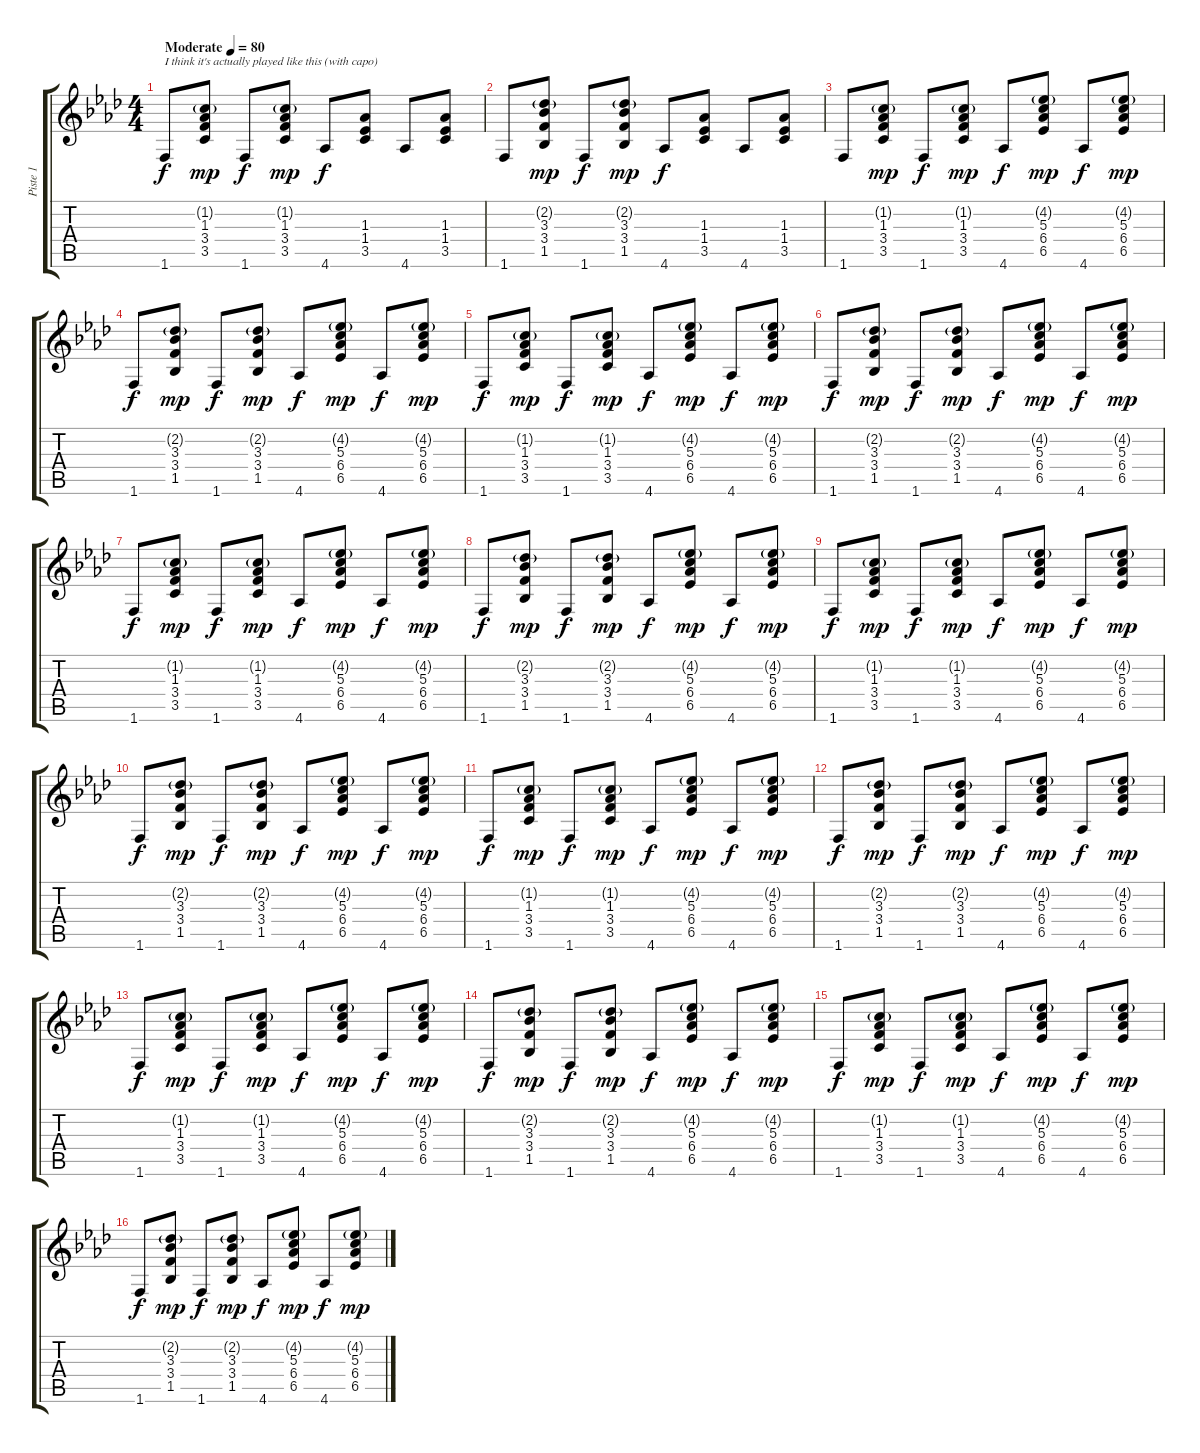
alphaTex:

\track ("Piste 1" "Piste 1") {instrument acousticguitarsteel}
\staff {score tabs}
\tuning (E4 B3 G3 D3 A2 E2) {hide}
\ts (4 4)
\tempo (80 "Moderate")
\clef g2
\ks ab
1.6.8{txt "I think it's actually played like this (with capo)" dy f instrument acousticguitarsteel} (1.2{g} 1.3 3.4 3.5).8{dy mp} 1.6.8{dy f} (1.2{g} 1.3 3.4 3.5).8{dy mp} 4.6.8{dy f} (1.3 1.4 3.5).8 4.6.8 (1.3 1.4 3.5).8 |
1.6.8 (2.2{g} 3.3 3.4 1.5).8{dy mp} 1.6.8{dy f} (2.2{g} 3.3 3.4 1.5).8{dy mp} 4.6.8{dy f} (1.3 1.4 3.5).8 4.6.8 (1.3 1.4 3.5).8 |
1.6.8 (1.2{g} 1.3 3.4 3.5).8{dy mp} 1.6.8{dy f} (1.2{g} 1.3 3.4 3.5).8{dy mp} 4.6.8{dy f} (4.2{g} 5.3 6.4 6.5).8{dy mp} 4.6.8{dy f} (4.2{g} 5.3 6.4 6.5).8{dy mp} |
1.6.8{dy f} (2.2{g} 3.3 3.4 1.5).8{dy mp} 1.6.8{dy f} (2.2{g} 3.3 3.4 1.5).8{dy mp} 4.6.8{dy f} (4.2{g} 5.3 6.4 6.5).8{dy mp} 4.6.8{dy f} (4.2{g} 5.3 6.4 6.5).8{dy mp} |
1.6.8{dy f} (1.2{g} 1.3 3.4 3.5).8{dy mp} 1.6.8{dy f} (1.2{g} 1.3 3.4 3.5).8{dy mp} 4.6.8{dy f} (4.2{g} 5.3 6.4 6.5).8{dy mp} 4.6.8{dy f} (4.2{g} 5.3 6.4 6.5).8{dy mp} |
1.6.8{dy f} (2.2{g} 3.3 3.4 1.5).8{dy mp} 1.6.8{dy f} (2.2{g} 3.3 3.4 1.5).8{dy mp} 4.6.8{dy f} (4.2{g} 5.3 6.4 6.5).8{dy mp} 4.6.8{dy f} (4.2{g} 5.3 6.4 6.5).8{dy mp} |
1.6.8{dy f} (1.2{g} 1.3 3.4 3.5).8{dy mp} 1.6.8{dy f} (1.2{g} 1.3 3.4 3.5).8{dy mp} 4.6.8{dy f} (4.2{g} 5.3 6.4 6.5).8{dy mp} 4.6.8{dy f} (4.2{g} 5.3 6.4 6.5).8{dy mp} |
1.6.8{dy f} (2.2{g} 3.3 3.4 1.5).8{dy mp} 1.6.8{dy f} (2.2{g} 3.3 3.4 1.5).8{dy mp} 4.6.8{dy f} (4.2{g} 5.3 6.4 6.5).8{dy mp} 4.6.8{dy f} (4.2{g} 5.3 6.4 6.5).8{dy mp} |
1.6.8{dy f} (1.2{g} 1.3 3.4 3.5).8{dy mp} 1.6.8{dy f} (1.2{g} 1.3 3.4 3.5).8{dy mp} 4.6.8{dy f} (4.2{g} 5.3 6.4 6.5).8{dy mp} 4.6.8{dy f} (4.2{g} 5.3 6.4 6.5).8{dy mp} |
1.6.8{dy f} (2.2{g} 3.3 3.4 1.5).8{dy mp} 1.6.8{dy f} (2.2{g} 3.3 3.4 1.5).8{dy mp} 4.6.8{dy f} (4.2{g} 5.3 6.4 6.5).8{dy mp} 4.6.8{dy f} (4.2{g} 5.3 6.4 6.5).8{dy mp} |
1.6.8{dy f} (1.2{g} 1.3 3.4 3.5).8{dy mp} 1.6.8{dy f} (1.2{g} 1.3 3.4 3.5).8{dy mp} 4.6.8{dy f} (4.2{g} 5.3 6.4 6.5).8{dy mp} 4.6.8{dy f} (4.2{g} 5.3 6.4 6.5).8{dy mp} |
1.6.8{dy f} (2.2{g} 3.3 3.4 1.5).8{dy mp} 1.6.8{dy f} (2.2{g} 3.3 3.4 1.5).8{dy mp} 4.6.8{dy f} (4.2{g} 5.3 6.4 6.5).8{dy mp} 4.6.8{dy f} (4.2{g} 5.3 6.4 6.5).8{dy mp} |
1.6.8{dy f} (1.2{g} 1.3 3.4 3.5).8{dy mp} 1.6.8{dy f} (1.2{g} 1.3 3.4 3.5).8{dy mp} 4.6.8{dy f} (4.2{g} 5.3 6.4 6.5).8{dy mp} 4.6.8{dy f} (4.2{g} 5.3 6.4 6.5).8{dy mp} |
1.6.8{dy f} (2.2{g} 3.3 3.4 1.5).8{dy mp} 1.6.8{dy f} (2.2{g} 3.3 3.4 1.5).8{dy mp} 4.6.8{dy f} (4.2{g} 5.3 6.4 6.5).8{dy mp} 4.6.8{dy f} (4.2{g} 5.3 6.4 6.5).8{dy mp} |
1.6.8{dy f} (1.2{g} 1.3 3.4 3.5).8{dy mp} 1.6.8{dy f} (1.2{g} 1.3 3.4 3.5).8{dy mp} 4.6.8{dy f} (4.2{g} 5.3 6.4 6.5).8{dy mp} 4.6.8{dy f} (4.2{g} 5.3 6.4 6.5).8{dy mp} |
1.6.8{dy f} (2.2{g} 3.3 3.4 1.5).8{dy mp} 1.6.8{dy f} (2.2{g} 3.3 3.4 1.5).8{dy mp} 4.6.8{dy f} (4.2{g} 5.3 6.4 6.5).8{dy mp} 4.6.8{dy f} (4.2{g} 5.3 6.4 6.5).8{dy mp}
